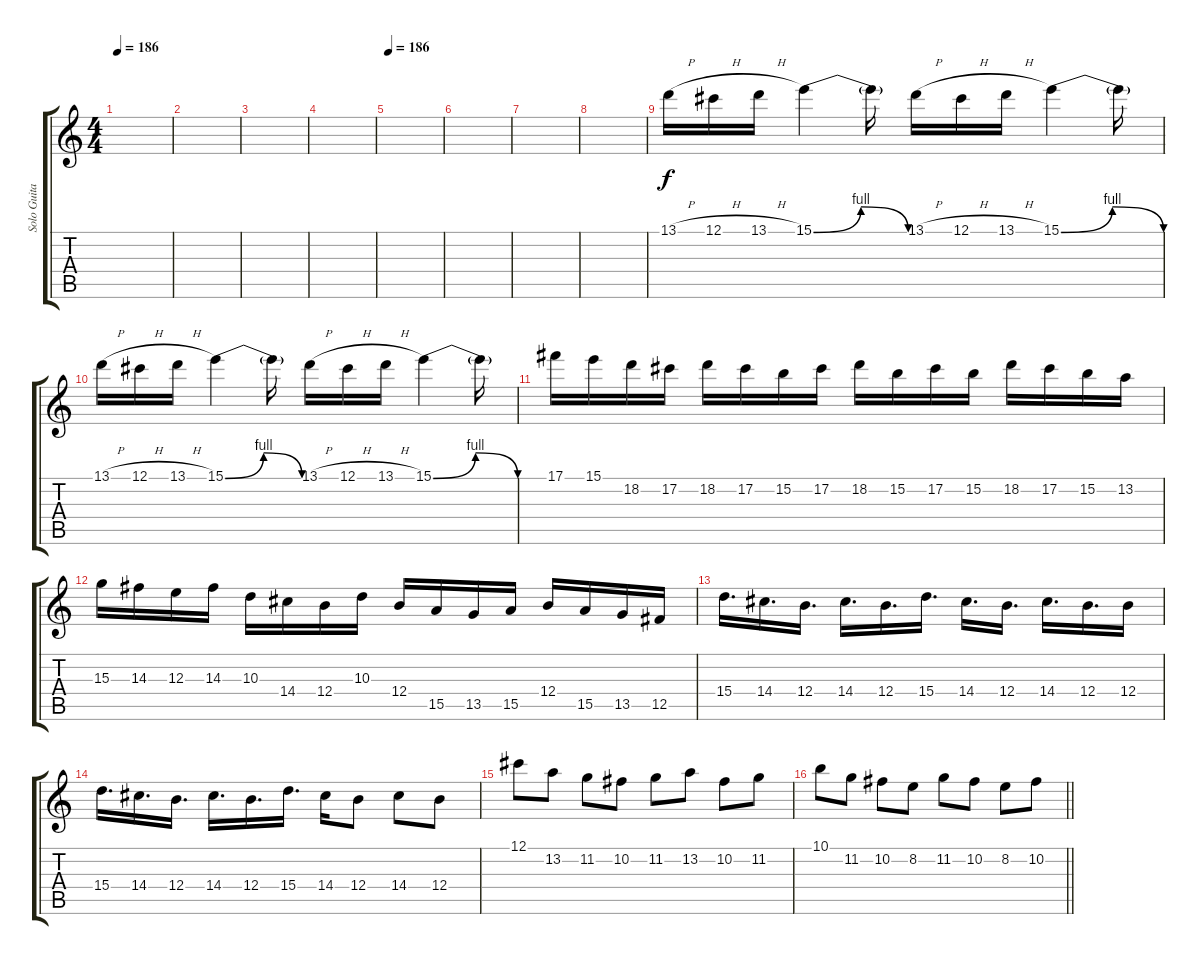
\track ("Solo Guitar 1" "Solo Guita") {mute instrument distortionguitar}
\staff {score tabs}
\tuning (Db4 Ab3 E3 B2 Gb2 B1) {hide}
\ts (4 4)
\tempo 186
\clef g2
\ks c
|
|
|
|
\tempo 186
|
|
|
|
13.1{h}.16 12.1{h}.16 13.1{h}.16 15.1{be (bendrelease 0 0 30 4 53 4 60 0)}.4 15.1{t}.16 13.1{h}.16 12.1{h}.16 13.1{h}.16 15.1{be (bendrelease 0 0 30 4 52 4 60 0)}.4 15.1{t}.16 |
13.1{h}.16 12.1{h}.16 13.1{h}.16 15.1{be (bendrelease 0 0 30 4 53 4 60 0)}.4 15.1{t}.16 13.1{h}.16 12.1{h}.16 13.1{h}.16 15.1{be (bendrelease 0 0 30 4 53 4 60 0)}.4 15.1{t}.16 |
17.1.16 15.1.16 18.2.16 17.2.16 18.2.16 17.2.16 15.2.16 17.2.16 18.2.16 15.2.16 17.2.16 15.2.16 18.2.16 17.2.16 15.2.16 13.2.16 |
15.3.16 14.3.16 12.3.16 14.3.16 10.3.16 14.4.16 12.4.16 10.3.16 12.4.16 15.5.16 13.5.16 15.5.16 12.4.16 15.5.16 13.5.16 12.5.16 |
15.4.16{d} 14.4.16{d} 12.4.16{d} 14.4.16{d} 12.4.16{d} 15.4.16{d} 14.4.16{d} 12.4.16{d} 14.4.16{d} 12.4.16{d} 12.4.16 |
15.4.16{d} 14.4.16{d} 12.4.16{d} 14.4.16{d} 12.4.16{d} 15.4.16{d} 14.4.16 12.4.8 14.4.8 12.4.8 |
12.1.8 13.2.8 11.2.8 10.2.8 11.2.8 13.2.8 10.2.8 11.2.8 |
\barLineRight lightlight
10.1.8 11.2.8 10.2.8 8.2.8 11.2.8 10.2.8 8.2.8 10.2.8
